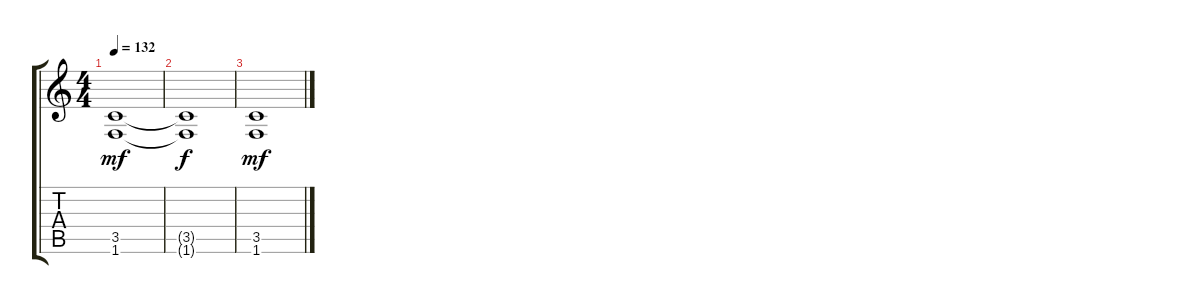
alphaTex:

\track "" {instrument distortionguitar}
\staff {score tabs}
\tuning (E4 B3 G3 D3 A2 E2) {hide}
\ts (4 4)
\tempo 132
\clef g2
\ks c
(3.5 1.6).1{dy mf} |
(3.5{t} 1.6{t}).1{dy f} |
(3.5 1.6).1{dy mf}
